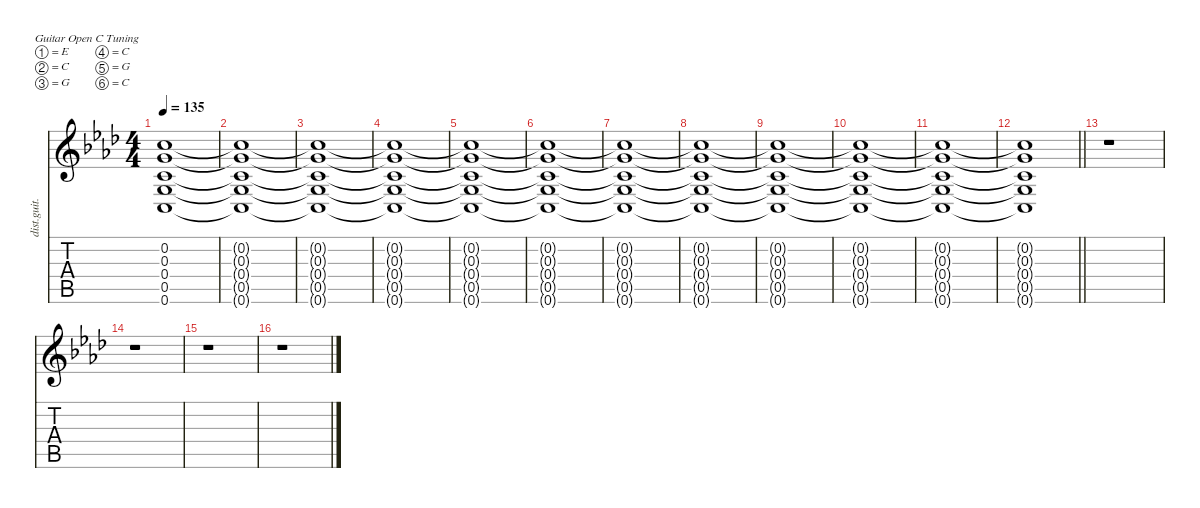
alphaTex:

\defaultSystemsLayout 4
\hideDynamics
\bracketExtendMode nobrackets
\otherSystemsTrackNameOrientation horizontal
\track ("Guitar 2" "dist.guit.") {defaultSystemsLayout 8 instrument distortionguitar}
\staff {score tabs}
\tuning (E4 C4 G3 C3 G2 C2)
\ts (4 4)
\tempo 135
\clef g2
\ks ab
(0.2{t acc forcenatural} 0.3{t acc forcenatural} 0.4{t acc forcenatural} 0.5{t acc forcenatural} 0.6{t acc forcenatural}).1{dy f beam Up} |
(0.2{t acc forcenatural} 0.3{t acc forcenatural} 0.4{t acc forcenatural} 0.5{t acc forcenatural} 0.6{t acc forcenatural}).1{beam Up} |
(0.2{t acc forcenatural} 0.3{t acc forcenatural} 0.4{t acc forcenatural} 0.5{t acc forcenatural} 0.6{t acc forcenatural}).1{beam Up} |
(0.2{t acc forcenatural} 0.3{t acc forcenatural} 0.4{t acc forcenatural} 0.5{t acc forcenatural} 0.6{t acc forcenatural}).1{beam Up} |
(0.2{t acc forcenatural} 0.3{t acc forcenatural} 0.4{t acc forcenatural} 0.5{t acc forcenatural} 0.6{t acc forcenatural}).1{beam Up} |
(0.2{t acc forcenatural} 0.3{t acc forcenatural} 0.4{t acc forcenatural} 0.5{t acc forcenatural} 0.6{t acc forcenatural}).1{beam Up} |
(0.2{t acc forcenatural} 0.3{t acc forcenatural} 0.4{t acc forcenatural} 0.5{t acc forcenatural} 0.6{t acc forcenatural}).1{beam Up} |
(0.2{t acc forcenatural} 0.3{t acc forcenatural} 0.4{t acc forcenatural} 0.5{t acc forcenatural} 0.6{t acc forcenatural}).1{beam Up} |
(0.2{t acc forcenatural} 0.3{t acc forcenatural} 0.4{t acc forcenatural} 0.5{t acc forcenatural} 0.6{t acc forcenatural}).1{beam Up} |
(0.2{t acc forcenatural} 0.3{t acc forcenatural} 0.4{t acc forcenatural} 0.5{t acc forcenatural} 0.6{t acc forcenatural}).1{beam Up} |
(0.2{t acc forcenatural} 0.3{t acc forcenatural} 0.4{t acc forcenatural} 0.5{t acc forcenatural} 0.6{t acc forcenatural}).1{beam Up} |
\barLineRight lightlight
(0.2{t acc forcenatural} 0.3{t acc forcenatural} 0.4{t acc forcenatural} 0.5{t acc forcenatural} 0.6{t acc forcenatural}).1{beam Up} |
r.1{beam Down} |
r.1{beam Down} |
r.1{beam Down} |
r.1{beam Down}
